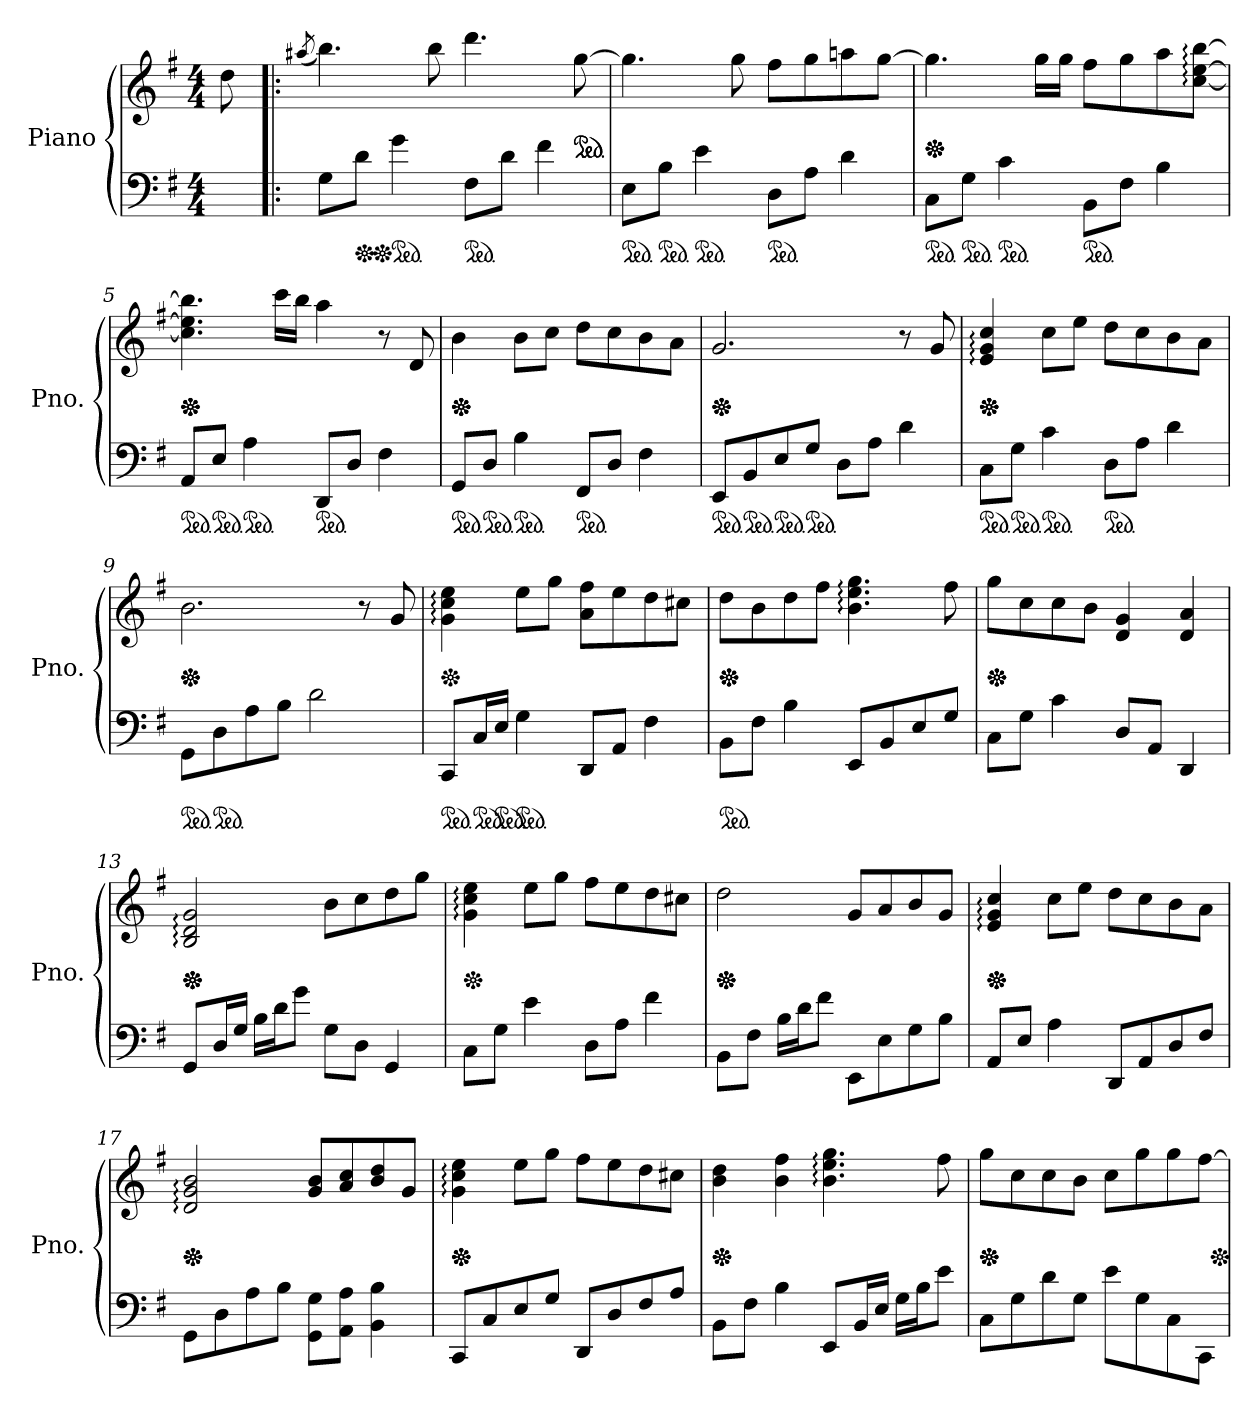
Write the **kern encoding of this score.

**kern	**kern
*part1	*part1
*staff2	*staff1
*I"Piano	*
*I'Pno.	*
!!LO:PB:g=z
*clefF4	*clefG2
*k[f#]	*k[f#]
*G:	*G:
*M4/4	*M4/4
*MM75	*MM75
=1	=1
!LO:N:vis=1	!
8ryy	8ddi\
=2!|:	=2!|:
.	(8qaa#Xi/
8Gi\L	4.bbi\)
*Xped	*
8di\J	.
*Xped	*
*ped	*
4gi\	.
.	8bbi\
*ped	*
8F#i\L	4.dddi\
8di\J	.
4f#i\	.
*	*ped
*	*ped
.	[>8ggi\
=3	=3
*ped	*
8Ei\L	4.ggi\]
*ped	*
8Bi\J	.
*ped	*
4ei\	.
.	8ggi\
*ped	*
8Di\L	8ff#i\L
8Ai\J	8ggi\
4di\	8aani\
.	[>8ggi\J
=4	=4
*ped	*
*	*Xped
*	*Xped
8Ci\L	4.ggi\]
*ped	*
8Gi\J	.
*ped	*
4ci\	.
.	16ggi\LL
.	16ggi\JJ
*ped	*
8BBi\L	8ff#i\L
8F#i\J	8ggi\
4Bi\	8aai\
.	[<8cci\: [>8eei: [>8bbi:J
!!LO:LB:g=z
=5	=5
*ped	*
*	*Xped
*	*Xped
8AAi/L	4.cci\] 4.eei] 4.bbi]
*ped	*
8Ei/J	.
*ped	*
4Ai\	.
.	16ccci\LL
.	16bbi\JJ
*ped	*
8DDi/L	4aai\
8Di/J	.
4F#i\	8r
.	8di/
=6	=6
*ped	*
*	*Xped
*	*Xped
8GGi/L	4bi\
*ped	*
8Di/J	.
*ped	*
4Bi\	8bi\L
.	8cci\J
*ped	*
8FF#i/L	8ddi\L
8Di/J	8cci\
4F#i\	8bi\
.	8ai\J
=7	=7
*ped	*
*	*Xped
*	*Xped
8EEi/L	2.gi/
*ped	*
8BBi/	.
*ped	*
8Ei/	.
*ped	*
8Gi/J	.
8Di\L	.
8Ai\J	.
4di\	8r
.	8gi/
=8	=8
*ped	*
*	*Xped
*	*Xped
8Ci\L	4ei/: 4gi: 4cci:
*ped	*
8Gi\J	.
*ped	*
4ci\	8cci\L
.	8eei\J
*ped	*
8Di\L	8ddi\L
8Ai\J	8cci\
4di\	8bi\
.	8ai\J
!!LO:LB:g=z
=9	=9
*ped	*
*	*Xped
*	*Xped
8GGi\L	2.bi\
*ped	*
8Di\	.
8Ai\	.
8Bi\J	.
2di\	.
.	8r
.	8gi/
=10	=10
*ped	*
*	*Xped
8CCi/L	4gi\: 4cci: 4eei:
*ped	*
16Ci/L	.
*ped	*
16Ei/JJ	.
*ped	*
4Gi\	8eei\L
.	8ggi\J
8DDi/L	8ai\ 8ff#iL
8AAi/J	8eei\
4F#i\	8ddi\
.	8cc#Xi\J
=11	=11
*ped	*
*	*Xped
*	*Xped
8BBi\L	8ddi\L
8F#i\J	8bi\
4Bi\	8ddi\
.	8ff#i\J
8EEi/L	4.bi\: 4.eei: 4.ggi:
8BBi/	.
8Ei/	.
8Gi/J	8ff#i\
=12	=12
*	*Xped
*	*Xped
8Ci\L	8ggi\L
8Gi\J	8cci\
4ci\	8cci\
.	8bi\J
8Di/L	4di/ 4gi
8AAi/J	.
4DDi/	4di/ 4ai
!!LO:LB:g=z
=13	=13
*	*Xped
*	*Xped
8GGi/L	2Bi/: 2di: 2gi:
16Di/L	.
16Gi/JJ	.
16Bi\LL	.
16di\J	.
8gi\J	.
8Gi\L	8bi\L
8Di\J	8cci\
4GGi/	8ddi\
.	8ggi\J
=14	=14
*	*Xped
8Ci\L	4gi\: 4cci: 4eei:
8Gi\J	.
4ei\	8eei\L
.	8ggi\J
8Di\L	8ff#i\L
8Ai\J	8eei\
4f#i\	8ddi\
.	8cc#Xi\J
=15	=15
*	*Xped
*	*Xped
8BBi\L	2ddi\
8F#i\J	.
16Bi\LL	.
16di\J	.
8f#i\J	.
8EEi\L	8gi/L
8Ei\	8ai/
8Gi\	8bi/
8Bi\J	8gi/J
=16	=16
*	*Xped
*	*Xped
8AAi/L	4ei/: 4gi: 4cci:
8Ei/J	.
4Ai\	8cci\L
.	8eei\J
8DDi/L	8ddi\L
8AAi/	8cci\
8Di/	8bi\
8F#i/J	8ai\J
!!LO:LB:g=z
=17	=17
*	*Xped
*	*Xped
8GGi\L	2di/: 2gi: 2bi:
8Di\	.
8Ai\	.
8Bi\J	.
8GGi\ 8GiL	8gi/ 8biL
8AAi\ 8AiJ	8ai/ 8cci
4BBi\ 4Bi	8bi/ 8ddi
.	8gi/J
=18	=18
*	*Xped
*	*Xped
8CCi/L	4gi\: 4cci: 4eei:
8Ci/	.
8Ei/	8eei\L
8Gi/J	8ggi\J
8DDi/L	8ff#i\L
8Di/	8eei\
8F#i/	8ddi\
8Ai/J	8cc#Xi\J
=19	=19
*	*Xped
*	*Xped
8BBi\L	4bi\ 4ddi
8F#i\J	.
4Bi\	4bi\ 4ff#i
8EEi/L	4.bi\: 4.eei: 4.ggi:
16BBi/L	.
16Ei/JJ	.
16Gi\LL	.
16Bi\J	.
8ei\J	8ff#i\
=20	=20
*	*Xped
*	*Xped
8Ci\L	8ggi\L
8Gi\	8cci\
8di\	8cci\
8Gi\J	8bi\J
8ei\L	8cci\L
8Gi\	8ggi\
8Ci\	8ggi\
8CCi\J	[>8ff#i\J
*	*Xped
=	=
*-	*-
